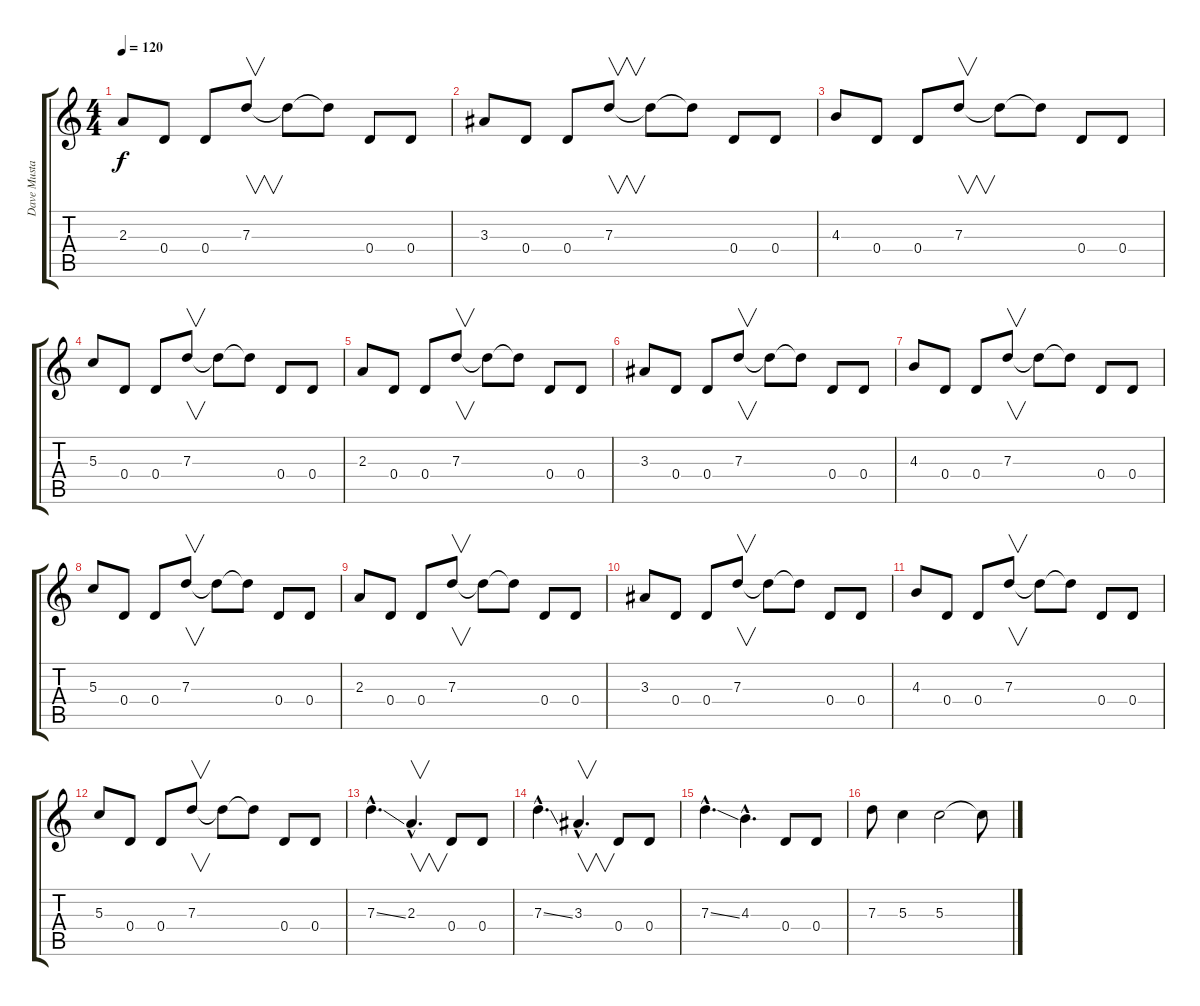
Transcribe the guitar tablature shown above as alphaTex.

\track ("Dave Mustaine" "Dave Musta") {instrument distortionguitar}
\staff {score tabs}
\tuning (E4 B3 G3 D3 A2 E2) {hide}
\ts (4 4)
\tempo 120
\clef g2
\ks c
2.3.8{dy f} 0.4.8 0.4.8 7.3.8{v} 7.3{t}.8 7.3{t}.8 0.4.8 0.4.8 |
3.3.8 0.4.8 0.4.8 7.3.8{v} 7.3{t}.8 7.3{t}.8 0.4.8 0.4.8 |
4.3.8 0.4.8 0.4.8 7.3.8{v} 7.3{t}.8 7.3{t}.8 0.4.8 0.4.8 |
5.3.8 0.4.8 0.4.8 7.3.8{v} 7.3{t}.8 7.3{t}.8 0.4.8 0.4.8 |
2.3.8 0.4.8 0.4.8 7.3.8{v} 7.3{t}.8 7.3{t}.8 0.4.8 0.4.8 |
3.3.8 0.4.8 0.4.8 7.3.8{v} 7.3{t}.8 7.3{t}.8 0.4.8 0.4.8 |
4.3.8 0.4.8 0.4.8 7.3.8{v} 7.3{t}.8 7.3{t}.8 0.4.8 0.4.8 |
5.3.8 0.4.8 0.4.8 7.3.8{v} 7.3{t}.8 7.3{t}.8 0.4.8 0.4.8 |
2.3.8 0.4.8 0.4.8 7.3.8{v} 7.3{t}.8 7.3{t}.8 0.4.8 0.4.8 |
3.3.8 0.4.8 0.4.8 7.3.8{v} 7.3{t}.8 7.3{t}.8 0.4.8 0.4.8 |
4.3.8 0.4.8 0.4.8 7.3.8{v} 7.3{t}.8 7.3{t}.8 0.4.8 0.4.8 |
5.3.8 0.4.8 0.4.8 7.3.8{v} 7.3{t}.8 7.3{t}.8 0.4.8 0.4.8 |
7.3{ss hac}.4{d} 2.3{hac}.4{v d} 0.4.8 0.4.8 |
7.3{ss hac}.4{d} 3.3{hac}.4{v d} 0.4.8 0.4.8 |
7.3{ss hac}.4{d} 4.3{hac}.4{d} 0.4.8 0.4.8 |
7.3.8 5.3.4 5.3.2 5.3{t}.8
